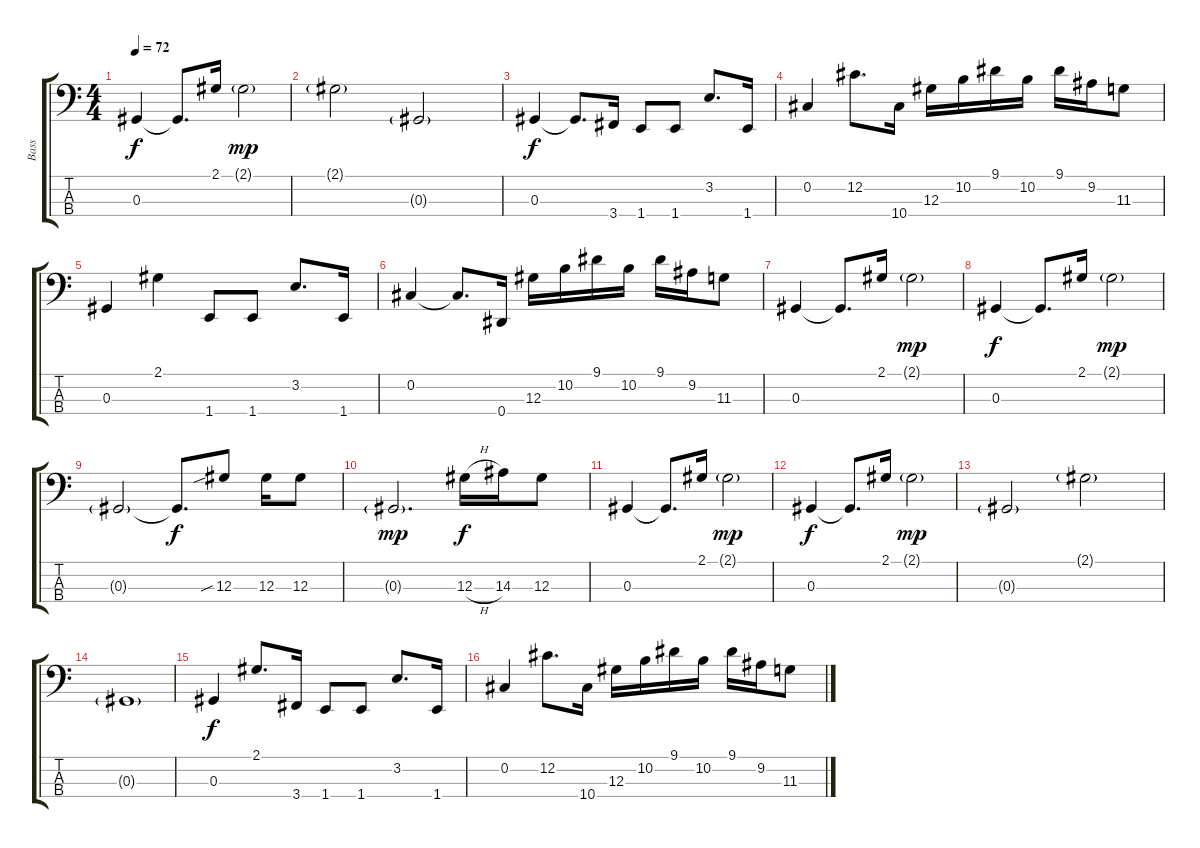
\track ("Bass" "Bass") {instrument electricbasspick}
\staff {score tabs}
\tuning (Gb2 Db2 Ab1 Eb1) {hide}
\ts (4 4)
\tempo 72
\clef f4
\ks c
0.3.4{dy f} 0.3{t}.8{d} 2.1.16 2.1{g}.2{dy mp} |
2.1{g}.2 0.3{g}.2 |
0.3.4{dy f} 0.3{t}.8{d} 3.4.16 1.4.8 1.4.8 3.2.8{d} 1.4.16 |
0.2.4 12.2.8{d} 10.4.16 12.3.16 10.2.16 9.1.16 10.2.16 9.1.16 9.2.16 11.3.8 |
0.3.4 2.1.4 1.4.8 1.4.8 3.2.8{d} 1.4.16 |
0.2.4 0.2{t}.8{d} 0.4.16 12.3.16 10.2.16 9.1.16 10.2.16 9.1.16 9.2.16 11.3.8 |
0.3.4 0.3{t}.8{d} 2.1.16 2.1{g}.2{dy mp} |
0.3.4{dy f} 0.3{t}.8{d} 2.1.16 2.1{g}.2{dy mp} |
0.3{g}.2 0.3{t}.8{d dy f} 12.3{sib}.8 12.3.16 12.3.8 |
0.3{g}.2{d dy mp} 12.3{h}.16{dy f} 14.3.16 12.3.8 |
0.3.4 0.3{t}.8{d} 2.1.16 2.1{g}.2{dy mp} |
0.3.4{dy f} 0.3{t}.8{d} 2.1.16 2.1{g}.2{dy mp} |
0.3{g}.2 2.1{g}.2 |
0.3{g}.1 |
0.3.4{dy f} 2.1.8{d} 3.4.16 1.4.8 1.4.8 3.2.8{d} 1.4.16 |
0.2.4 12.2.8{d} 10.4.16 12.3.16 10.2.16 9.1.16 10.2.16 9.1.16 9.2.16 11.3.8
